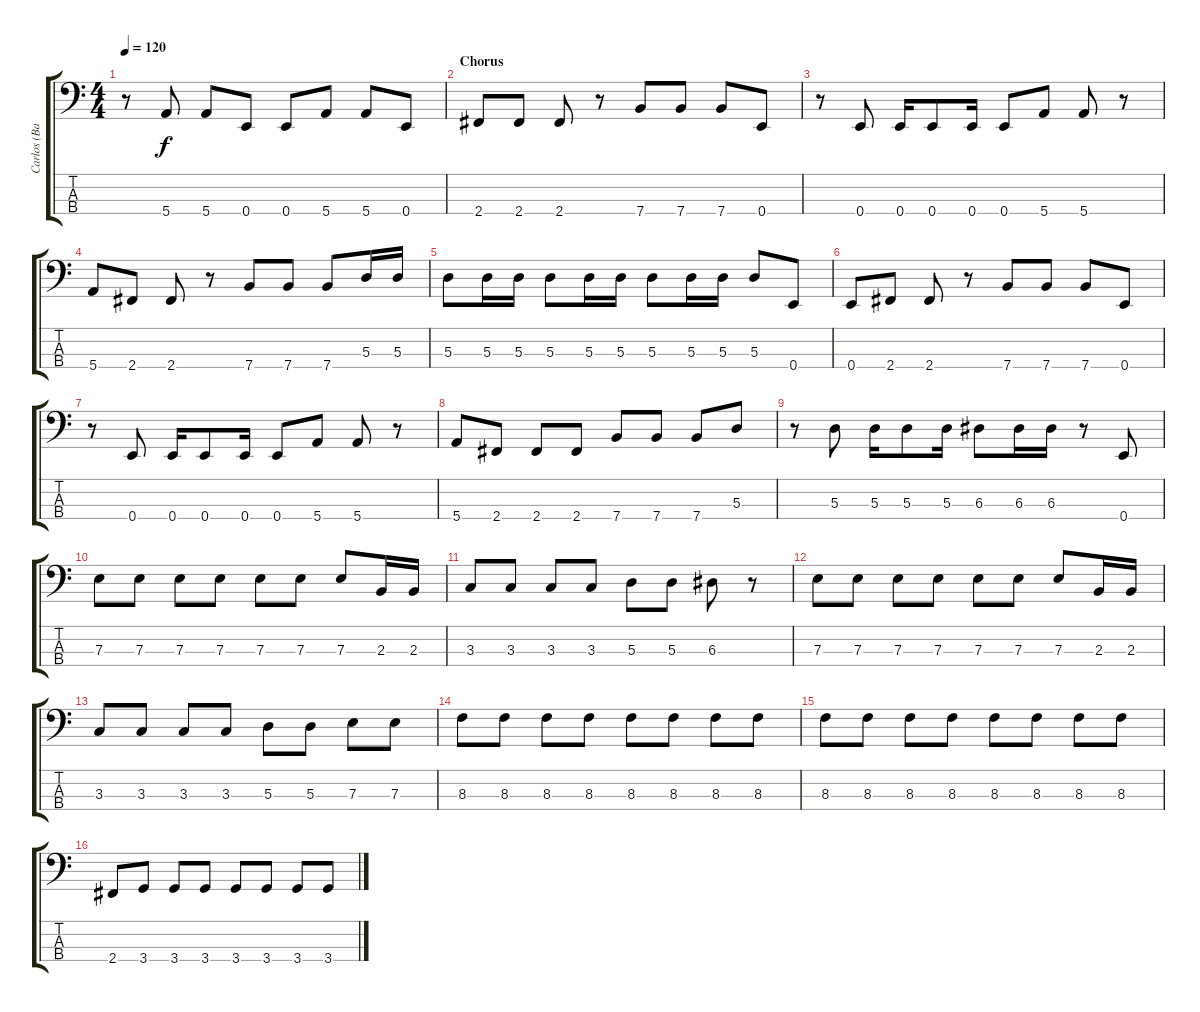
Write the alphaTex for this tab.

\track ("Carlos (Bass)" "Carlos (Ba") {instrument electricbasspick}
\staff {score tabs}
\tuning (G2 D2 A1 E1) {hide}
\ts (4 4)
\tempo 120
\clef f4
\ks c
r.8{dy f} 5.4.8 5.4.8 0.4.8 0.4.8 5.4.8 5.4.8 0.4.8 |
\section ("" "Chorus")
2.4.8 2.4.8 2.4.8 r.8 7.4.8 7.4.8 7.4.8 0.4.8 |
r.8 0.4.8 0.4.16 0.4.8 0.4.16 0.4.8 5.4.8 5.4.8 r.8 |
5.4.8 2.4.8 2.4.8 r.8 7.4.8 7.4.8 7.4.8 5.3.16 5.3.16 |
5.3.8 5.3.16 5.3.16 5.3.8 5.3.16 5.3.16 5.3.8 5.3.16 5.3.16 5.3.8 0.4.8 |
0.4.8 2.4.8 2.4.8 r.8 7.4.8 7.4.8 7.4.8 0.4.8 |
r.8 0.4.8 0.4.16 0.4.8 0.4.16 0.4.8 5.4.8 5.4.8 r.8 |
5.4.8 2.4.8 2.4.8 2.4.8 7.4.8 7.4.8 7.4.8 5.3.8 |
r.8 5.3.8 5.3.16 5.3.8 5.3.16 6.3.8 6.3.16 6.3.16 r.8 0.4.8 |
7.3.8 7.3.8 7.3.8 7.3.8 7.3.8 7.3.8 7.3.8 2.3.16 2.3.16 |
3.3.8 3.3.8 3.3.8 3.3.8 5.3.8 5.3.8 6.3.8 r.8 |
7.3.8 7.3.8 7.3.8 7.3.8 7.3.8 7.3.8 7.3.8 2.3.16 2.3.16 |
3.3.8 3.3.8 3.3.8 3.3.8 5.3.8 5.3.8 7.3.8 7.3.8 |
8.3.8 8.3.8 8.3.8 8.3.8 8.3.8 8.3.8 8.3.8 8.3.8 |
8.3.8 8.3.8 8.3.8 8.3.8 8.3.8 8.3.8 8.3.8 8.3.8 |
2.4.8 3.4.8 3.4.8 3.4.8 3.4.8 3.4.8 3.4.8 3.4.8
